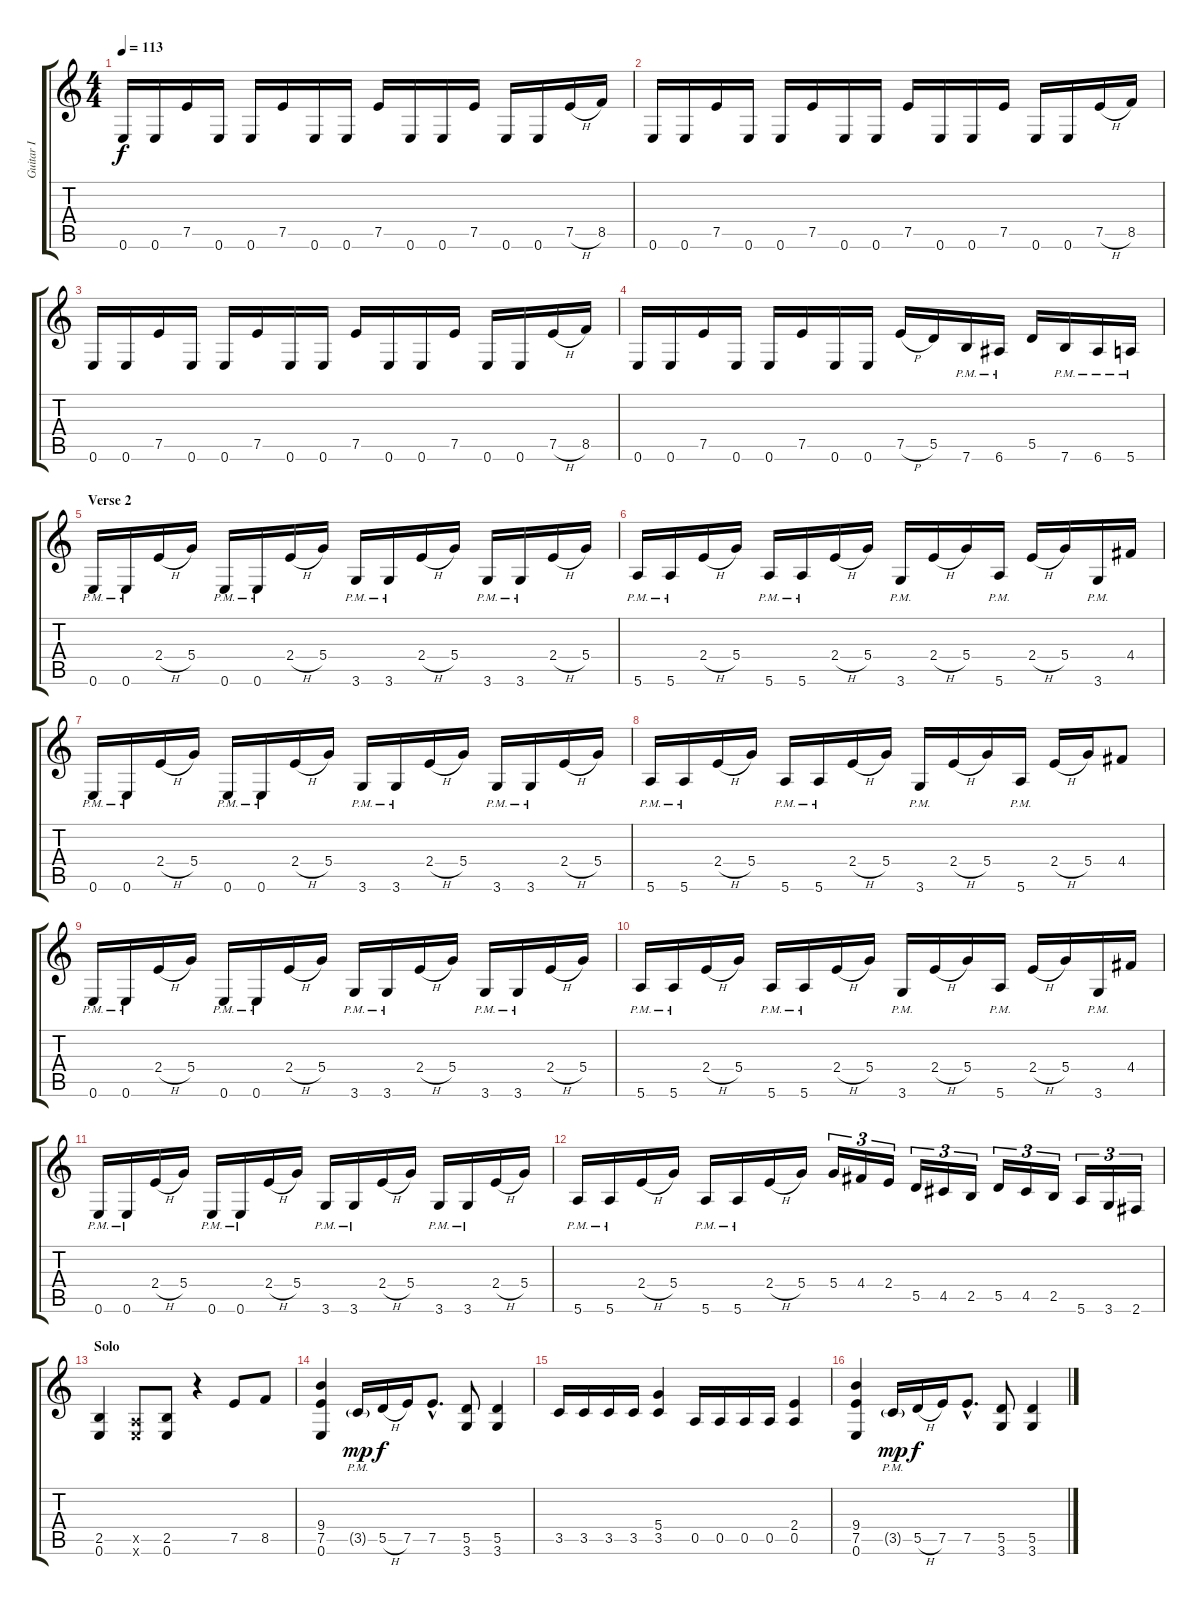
\track ("Guitar I" "Guitar I") {instrument overdrivenguitar}
\staff {score tabs}
\tuning (E4 B3 G3 D3 A2 E2) {hide}
\ts (4 4)
\tempo 113
\clef g2
\ks c
0.6.16{dy f} 0.6.16 7.5.16 0.6.16 0.6.16 7.5.16 0.6.16 0.6.16 7.5.16 0.6.16 0.6.16 7.5.16 0.6.16 0.6.16 7.5{h}.16 8.5.16 |
0.6.16 0.6.16 7.5.16 0.6.16 0.6.16 7.5.16 0.6.16 0.6.16 7.5.16 0.6.16 0.6.16 7.5.16 0.6.16 0.6.16 7.5{h}.16 8.5.16 |
0.6.16 0.6.16 7.5.16 0.6.16 0.6.16 7.5.16 0.6.16 0.6.16 7.5.16 0.6.16 0.6.16 7.5.16 0.6.16 0.6.16 7.5{h}.16 8.5.16 |
0.6.16 0.6.16 7.5.16 0.6.16 0.6.16 7.5.16 0.6.16 0.6.16 7.5{h}.16 5.5.16 7.6{pm}.16 6.6{pm}.16 5.5.16 7.6{pm}.16 6.6{pm}.16 5.6{pm}.16 |
\section ("" "Verse 2")
0.6{pm}.16 0.6{pm}.16 2.4{h}.16 5.4.16 0.6{pm}.16 0.6{pm}.16 2.4{h}.16 5.4.16 3.6{pm}.16 3.6{pm}.16 2.4{h}.16 5.4.16 3.6{pm}.16 3.6{pm}.16 2.4{h}.16 5.4.16 |
5.6{pm}.16 5.6{pm}.16 2.4{h}.16 5.4.16 5.6{pm}.16 5.6{pm}.16 2.4{h}.16 5.4.16 3.6{pm}.16 2.4{h}.16 5.4.16 5.6{pm}.16 2.4{h}.16 5.4.16 3.6{pm}.16 4.4.16 |
0.6{pm}.16 0.6{pm}.16 2.4{h}.16 5.4.16 0.6{pm}.16 0.6{pm}.16 2.4{h}.16 5.4.16 3.6{pm}.16 3.6{pm}.16 2.4{h}.16 5.4.16 3.6{pm}.16 3.6{pm}.16 2.4{h}.16 5.4.16 |
5.6{pm}.16 5.6{pm}.16 2.4{h}.16 5.4.16 5.6{pm}.16 5.6{pm}.16 2.4{h}.16 5.4.16 3.6{pm}.16 2.4{h}.16 5.4.16 5.6{pm}.16 2.4{h}.16 5.4.16 4.4.8 |
0.6{pm}.16 0.6{pm}.16 2.4{h}.16 5.4.16 0.6{pm}.16 0.6{pm}.16 2.4{h}.16 5.4.16 3.6{pm}.16 3.6{pm}.16 2.4{h}.16 5.4.16 3.6{pm}.16 3.6{pm}.16 2.4{h}.16 5.4.16 |
5.6{pm}.16 5.6{pm}.16 2.4{h}.16 5.4.16 5.6{pm}.16 5.6{pm}.16 2.4{h}.16 5.4.16 3.6{pm}.16 2.4{h}.16 5.4.16 5.6{pm}.16 2.4{h}.16 5.4.16 3.6{pm}.16 4.4.16 |
0.6{pm}.16 0.6{pm}.16 2.4{h}.16 5.4.16 0.6{pm}.16 0.6{pm}.16 2.4{h}.16 5.4.16 3.6{pm}.16 3.6{pm}.16 2.4{h}.16 5.4.16 3.6{pm}.16 3.6{pm}.16 2.4{h}.16 5.4.16 |
5.6{pm}.16 5.6{pm}.16 2.4{h}.16 5.4.16 5.6{pm}.16 5.6{pm}.16 2.4{h}.16 5.4.16 5.4.16{tu (3 2)} 4.4.16{tu (3 2)} 2.4.16{tu (3 2)} 5.5.16{tu (3 2)} 4.5.16{tu (3 2)} 2.5.16{tu (3 2)} 5.5.16{tu (3 2)} 4.5.16{tu (3 2)} 2.5.16{tu (3 2)} 5.6.16{tu (3 2)} 3.6.16{tu (3 2)} 2.6.16{tu (3 2)} |
\section ("" "Solo")
(2.5 0.6).4 (0.5{x} 0.6{x}).8 (2.5 0.6).8 r.4 7.5.8 8.5.8 |
(9.4 7.5 0.6).4 3.5{g pm}.16{dy mp} 5.5{h}.16{dy f} 7.5.16 7.5{hac}.8{d} (5.5 3.6).8 (5.5 3.6).4 |
3.5.16 3.5.16 3.5.16 3.5.16 (5.4 3.5).4 0.5.16 0.5.16 0.5.16 0.5.16 (2.4 0.5).4 |
(9.4 7.5 0.6).4 3.5{g pm}.16{dy mp} 5.5{h}.16{dy f} 7.5.16 7.5{hac}.8{d} (5.5 3.6).8 (5.5 3.6).4
